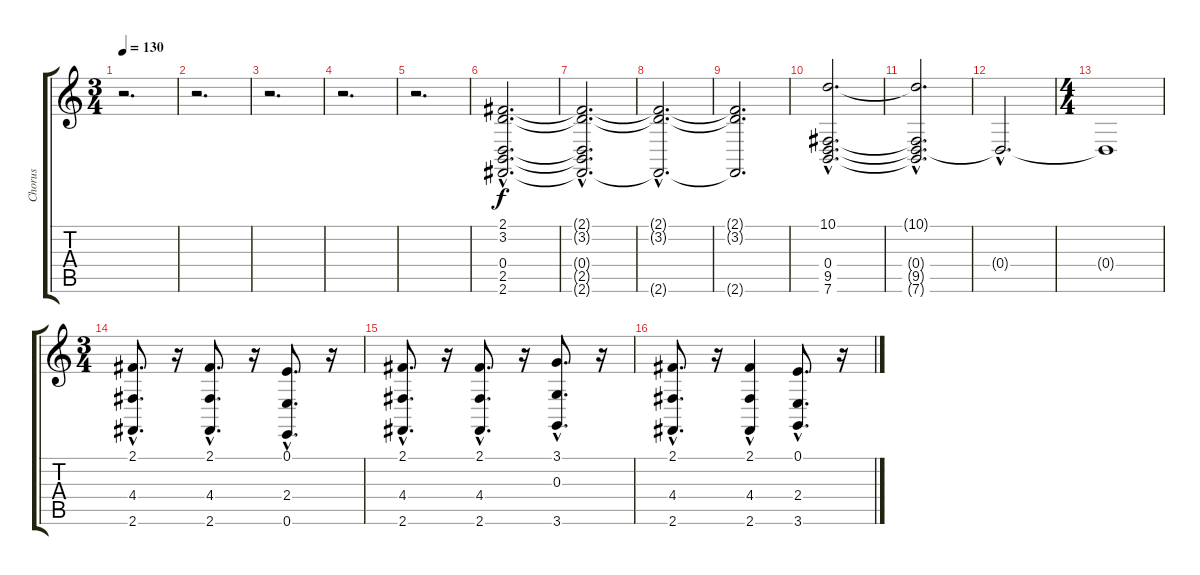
\track ("Chorus" "Chorus") {instrument choiraahs}
\staff {score tabs}
\tuning (E4 B3 G3 D3 A2 E2) {hide}
\ts (3 4)
\tempo 130
\clef g2
\ks c
r.2{d dy f instrument choiraahs} |
r.2{d} |
r.2{d} |
r.2{d} |
r.2{d} |
(2.1{hac} 3.2{hac} 0.4{hac} 2.5{hac} 2.6{hac}).2{d} |
(2.1{hac t} 3.2{hac t} 0.4{hac t} 2.5{hac t} 2.6{hac t}).2{d} |
(2.1{hac t} 3.2{hac t} 2.6{hac t}).2{d} |
(2.1{t} 3.2{t} 2.6{t}).2{d} |
(10.1{hac} 0.4{hac} 9.5{hac} 7.6{hac}).2{d} |
(10.1{hac t} 0.4{hac t} 9.5{hac t} 7.6{hac t}).2{d} |
0.4{hac t}.2{d} |
\ts (4 4)
0.4{t}.1 |
\ts (3 4)
(2.1 4.4{hac} 2.6{hac}).8{d} r.16 (2.1 4.4{hac} 2.6{hac}).8{d} r.16 (0.1 2.4{hac} 0.6{hac}).8{d} r.16 |
(2.1 4.4{hac} 2.6{hac}).8{d} r.16 (2.1 4.4{hac} 2.6{hac}).8{d} r.16 (3.1 0.3{hac} 3.6{hac}).8{d} r.16 |
(2.1 4.4{hac} 2.6{hac}).8{d} r.16 (2.1 4.4 2.6{hac}).4 (0.1 2.4{hac} 3.6{hac}).8{d} r.16
